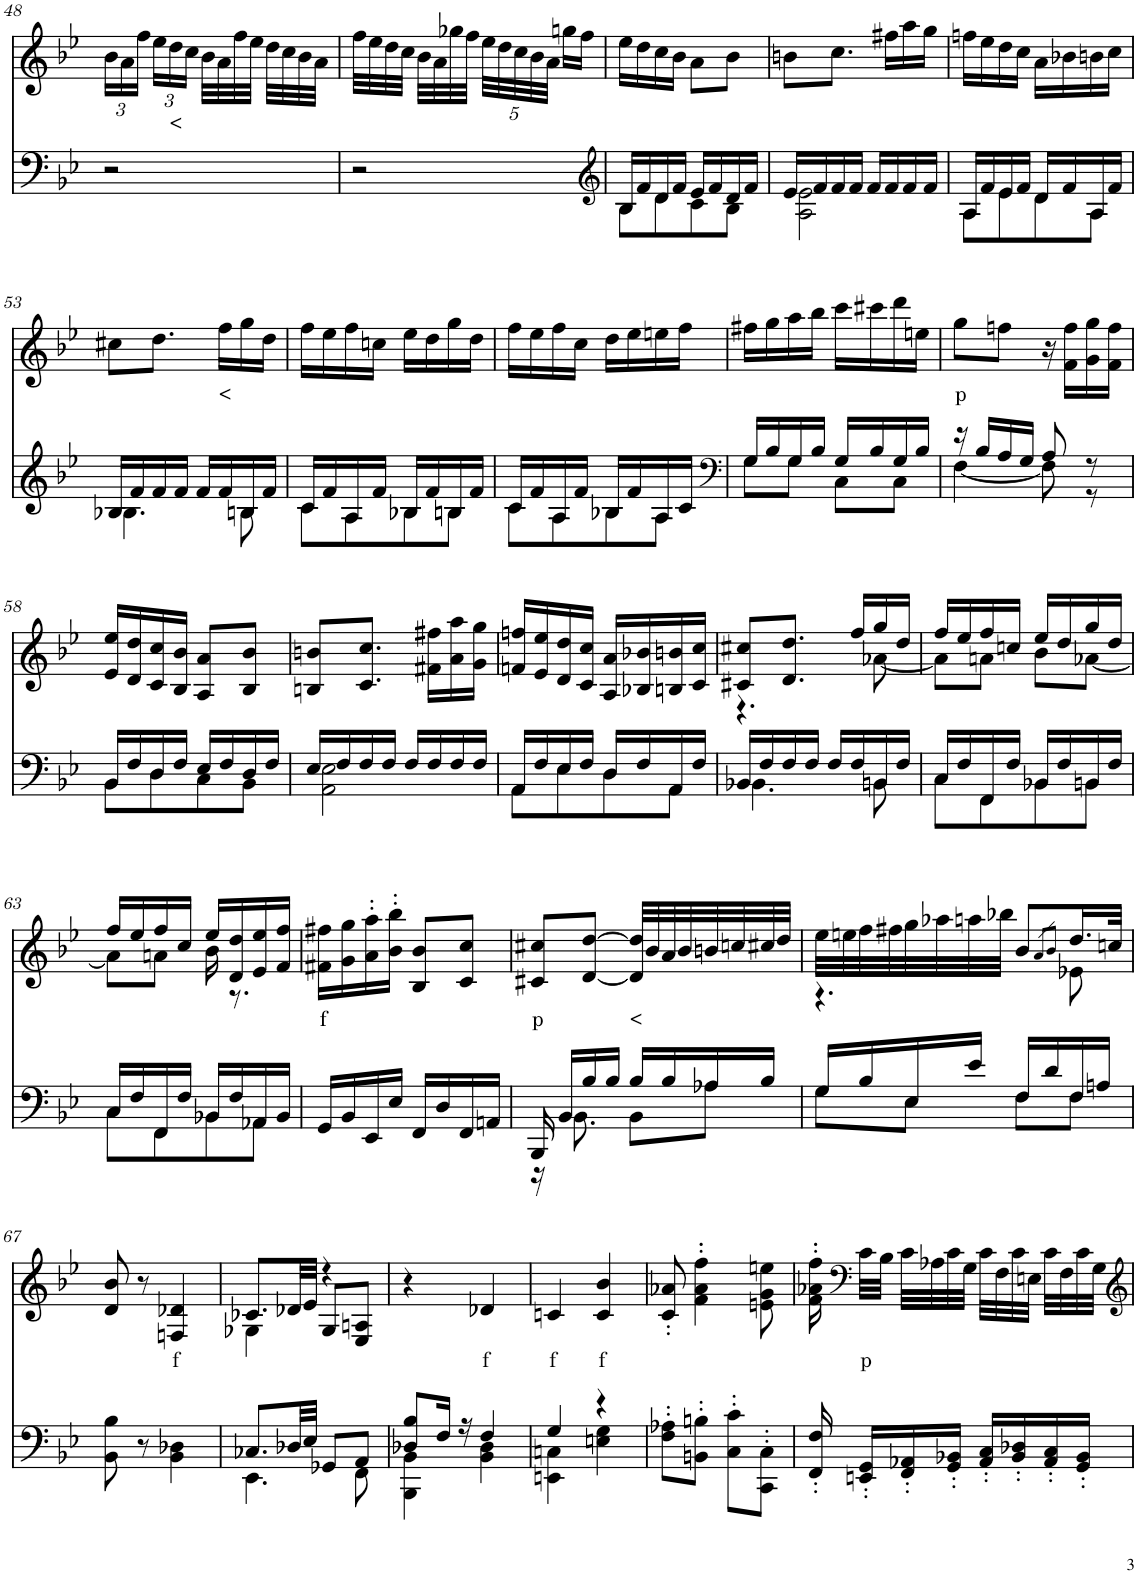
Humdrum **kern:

**kern	**kern	**text
*part2	*part1	*part1
*staff2	*staff1	*staff1
*I"Piano	*I"Piano	*
*I'Pno	*I'Pno	*
!!LO:PB:g=z
*clefF4	*clefG2	*
*k[b-e-]	*k[b-e-]	*
*B-:	*B-:	*
*M2/4	*M2/4	*
*	*Xbrackettup	*
=48	=48	=48
2r	24b-\LL	.
.	24a\	.
.	24ff\JJ	.
.	24ee-\LL	.
!	!	!LO:LY:b
.	24dd\	<
.	24cc\JJ	.
.	32b-\LLL	.
.	32a\	.
.	32ff\	.
.	32ee-\JJJ	.
.	32dd\LLL	.
.	32cc\	.
.	32b-\	.
.	32a\JJJ	.
=49	=49	=49
2r	32ff\LLL	.
.	32ee-\	.
.	32dd\	.
.	32cc\JJJ	.
.	32b-\LLL	.
.	32a\	.
.	32gg-X\	.
.	32ff\JJJ	.
.	40ee-\LLL	.
.	40dd\	.
.	40cc\	.
.	40b-\	.
.	40a\JJJ	.
.	16ggn\LL	.
.	16ff\JJ	.
=50	=50	=50
*clefG2	*	*
*^	*	*
16B-/LL	8B-\L	16ee-\LL	.
16f/	.	16dd\	.
16d/	8d\	16cc\	.
16f/JJ	.	16b-\JJ	.
16e-/LL	8c\	8a\L	.
16f/	.	.	.
16d/	8B-\J	8b-\J	.
16f/JJ	.	.	.
=51	=51	=51	=51
16e-/LL	2A\ 2e-\	8bn\L	.
16f/	.	.	.
16f/	.	8.cc\J	.
16f/JJ	.	.	.
16f/LL	.	.	.
16f/	.	16ff#X\LL	.
16f/	.	16aa\	.
16f/JJ	.	16gg\JJ	.
=52	=52	=52	=52
16A/LL	8A\L	16ffn\LL	.
16f/	.	16ee-\	.
16e-/	8e-\	16dd\	.
16f/JJ	.	16cc\JJ	.
16d/LL	8d\	16a\LL	.
16f/	.	16b-X\	.
16A/	8A\J	16bn\	.
16f/JJ	.	16cc\JJ	.
!!LO:LB:g=z
=53	=53	=53	=53
16B-/LL	4.B-X\	8cc#X\L	.
16f/	.	.	.
16f/	.	8.dd\J	.
16f/JJ	.	.	.
16f/LL	.	.	.
!	!	!	!LO:LY:b
16f/	.	16ff\LL	<
16Bn/	8B\	16gg\	.
16f/JJ	.	16dd\JJ	.
=54	=54	=54	=54
16c/LL	8c\L	16ff\LL	.
16f/	.	16ee-\	.
16A/	8A\	16ff\	.
16f/JJ	.	16ccn\JJ	.
16B-X/LL	8B-X\	16ee-\LL	.
16f/	.	16dd\	.
16Bn/	8B\J	16gg\	.
16f/JJ	.	16dd\JJ	.
=55	=55	=55	=55
16c/LL	8c\L	16ff\LL	.
16f/	.	16ee-\	.
16A/	8A\	16ff\	.
16f/JJ	.	16cc\JJ	.
16B-X/LL	8B-\	16dd\LL	.
16f/	.	16ee-\	.
16A/	8A\J	16een\	.
16c/JJ	.	16ff\JJ	.
=56	=56	=56	=56
*clefF4	*	*	*
16G/LL	8G\L	16ff#X\LL	.
16B-/	.	16gg\	.
16G/	8G\J	16aa\	.
16B-/JJ	.	16bb-\JJ	.
16G/LL	8C\L	16ccc\LL	.
16B-/	.	16ccc#X\	.
16G/	8C\J	16ddd\	.
16B-/JJ	.	16een\JJ	.
=57	=57	=57	=57
!	!	!	!LO:LY:b
16r	[4F\	8gg\L	p
16B-/LL	.	.	.
16A/	.	8ffn\J	.
16G/JJ	.	.	.
8A/	8F\]	16r	.
.	.	16f\ 16ff\LL	.
8r	8r	16g\ 16gg\	.
.	.	16f\ 16ff\JJ	.
!!LO:LB:g=z
=58	=58	=58	=58
16BB-/LL	8BB-\L	16e-/ 16ee-/LL	.
16F/	.	16d/ 16dd/	.
16D/	8D\	16c/ 16cc/	.
16F/JJ	.	16B-/ 16b-/JJ	.
16E-/LL	8C\	8A/ 8a/L	.
16F/	.	.	.
16D/	8BB-\J	8B-/ 8b-/J	.
16F/JJ	.	.	.
=59	=59	=59	=59
16E-/LL	2AA\ 2E-\	8Bn/ 8bn/L	.
16F/	.	.	.
16F/	.	8.c/ 8.cc/J	.
16F/JJ	.	.	.
16F/LL	.	.	.
16F/	.	16f#X\ 16ff#X\LL	.
16F/	.	16a\ 16aa\	.
16F/JJ	.	16g\ 16gg\JJ	.
=60	=60	=60	=60
16AA/LL	8AA\L	16fn/ 16ffn/LL	.
16F/	.	16e-/ 16ee-/	.
16E-/	8E-\	16d/ 16dd/	.
16F/JJ	.	16c/ 16cc/JJ	.
16D/LL	8D\	16A/ 16a/LL	.
16F/	.	16B-X/ 16b-X/	.
16AA/	8AA\J	16Bn/ 16bn/	.
16F/JJ	.	16c/ 16cc/JJ	.
=61	=61	=61	=61
*	*	*^	*
16BB-/LL	4.BB-X\	8c#X/ 8cc#X/L	4.r	.
16F/	.	.	.	.
16F/	.	8.d/ 8.dd/J	.	.
16F/JJ	.	.	.	.
16F/LL	.	.	.	.
16F/	.	16ff/LL	.	.
16BBn/	8BB\	16gg/	[8a-X\	.
16F/JJ	.	16dd/JJ	.	.
=62	=62	=62	=62	=62
16C/LL	8C\L	16ff/LL	8a-\L]	.
16F/	.	16ee-/	.	.
16FF/	8FF\	16ff/	8an\J	.
16F/JJ	.	16ccn/JJ	.	.
16BB-X/LL	8BB-X\	16ee-/LL	8b-\L	.
16F/	.	16dd/	.	.
16BBn/	8BB\J	16gg/	[8a-X\J	.
16F/JJ	.	16dd/JJ	.	.
!!LO:LB:g=z	!!
=63	=63	=63	=63	=63
16C/LL	8C\L	16ff/LL	8a-\L]	.
16F/	.	16ee-/	.	.
16FF/	8FF\	16ff/	8an\J	.
16F/JJ	.	16cc/JJ	.	.
16BB-X/LL	8BB-\	16ee-/LL	16b-\	.
16F/	.	16d/ 16dd/	8.r	.
16AA-X/	8AA-\J	16e-/ 16ee-/	.	.
16BB-/JJ	.	16f/ 16ff/JJ	.	.
*v	*v	*	*	*
*	*v	*v	*
=64	=64	=64
!	!	!LO:LY:b
16GG/LL	16f#X\ 16ff#X\LL	f
16BB-/	16g\ 16gg\	.
16EE-/	16a\' 16aa\'	.
16E-/JJ	16b-\' 16bb-\'JJ	.
16FF/LL	8B-/ 8b-/L	.
16D/	.	.
16FF/	8c/ 8cc/J	.
16AAn/JJ	.	.
=65	=65	=65
*^	*	*
!	!	!	!LO:LY:b
16BBB-/	16r	8c#X/ 8cc#X/L	p
16BB-/LL	8.BB-\	.	.
16B-/	.	[8d/ [8dd/J	.
16B-/JJ	.	.	.
!	!	!	!LO:LY:b
16B-/LL	8BB-\L	32d/] 32dd/]LLL	<
.	.	32b-/	.
16B-/	.	32a/	.
.	.	32b-/	.
16A-X/	8A-\J	32bn/	.
.	.	32ccn/	.
16B-/JJ	.	32cc#X/	.
.	.	32dd/JJJ	.
=66	=66	=66	=66
*	*	*^	*
16G/LL	8G\L	32ee-\LLL	4.r	.
.	.	32een\	.	.
16B-/	.	32ff\	.	.
.	.	32ff#X\	.	.
16E-/	8E-\J	32gg\	.	.
.	.	32aa-X\	.	.
16e-/JJ	.	32aan\	.	.
.	.	32bb-X\JJJ	.	.
16F/LL	8F\L	8b-/L	.	.
16d/	.	.	.	.
.	.	8qa/L	.	.
.	.	8qb-/J	.	.
16F/	8F\J	16.dd/L	8e-X\	.
16An/JJ	.	.	.	.
.	.	32ccn/JJk	.	.
*v	*v	*	*	*
*	*v	*v	*
!!LO:LB:g=z
=67	=67	=67
8BB-\ 8B-\	8d/ 8b-/	.
8r	8r	.
!	!	!LO:LY:b
4BB-\ 4D-X\	4Fn/ 4d-X/	f
=68	=68	=68
*^	*^	*
8.C-X/L	4.EE-\	8.c-X/L	4G-X\	.
32D-X/LL	.	32d-X/LL	.	.
32E-/JJJ	.	32e-/JJJ	.	.
8GG-X/L	.	4r	8G-/L	.
8AA/J	8FF\	.	8E-/ 8An/J	.
*	*	*v	*v	*
=69	=69	=69	=69
8D-X/ 8B-/L	4BBB-\ 4BB-\	4r	.
16F/Jk	.	.	.
16r	.	.	.
!	!	!	!LO:LY:b
4F/	4BB-\ 4D-\	4d-X/	f
=70	=70	=70	=70
!	!	!	!LO:LY:b
4G/	4EEn\ 4Cn\	4cn/	f
!	!	!	!LO:LY:b
4r	4En\ 4G\	4c/ 4b-/	f
*v	*v	*	*
=71	=71	=71
8F\' 8A-X\'L	8c/' 8a-X/'	.
8BBn\' 8Bn\'J	4f\' 4a-\' 4ff\'	.
8C\' 8c\'L	.	.
8CC\' 8C\'J	8en\ 8g\ 8een\	.
=72	=72	=72
16FF/' 16F/'	16f\' 16a-X\' 16ff\'	.
*	*clefF4	*
!	!	!LO:LY:b
16EEn/' 16GG/'LL	32c\LLL	p
.	32B-\JJJ	.
16FF/' 16AA-X/'	32c\LLL	.
.	32A-X\	.
16GG/' 16BB-X/'JJ	32c\	.
.	32G\JJJ	.
16AA-/' 16C/'LL	32c\LLL	.
.	32F\	.
16BB-/' 16D-X/'	32c\	.
.	32En\JJJ	.
16AA-/' 16C/'	32c\LLL	.
.	32F\	.
16GG/' 16BB-/'JJ	32c\	.
.	32G\JJJ	.
=	=	=
*-	*-	*-
